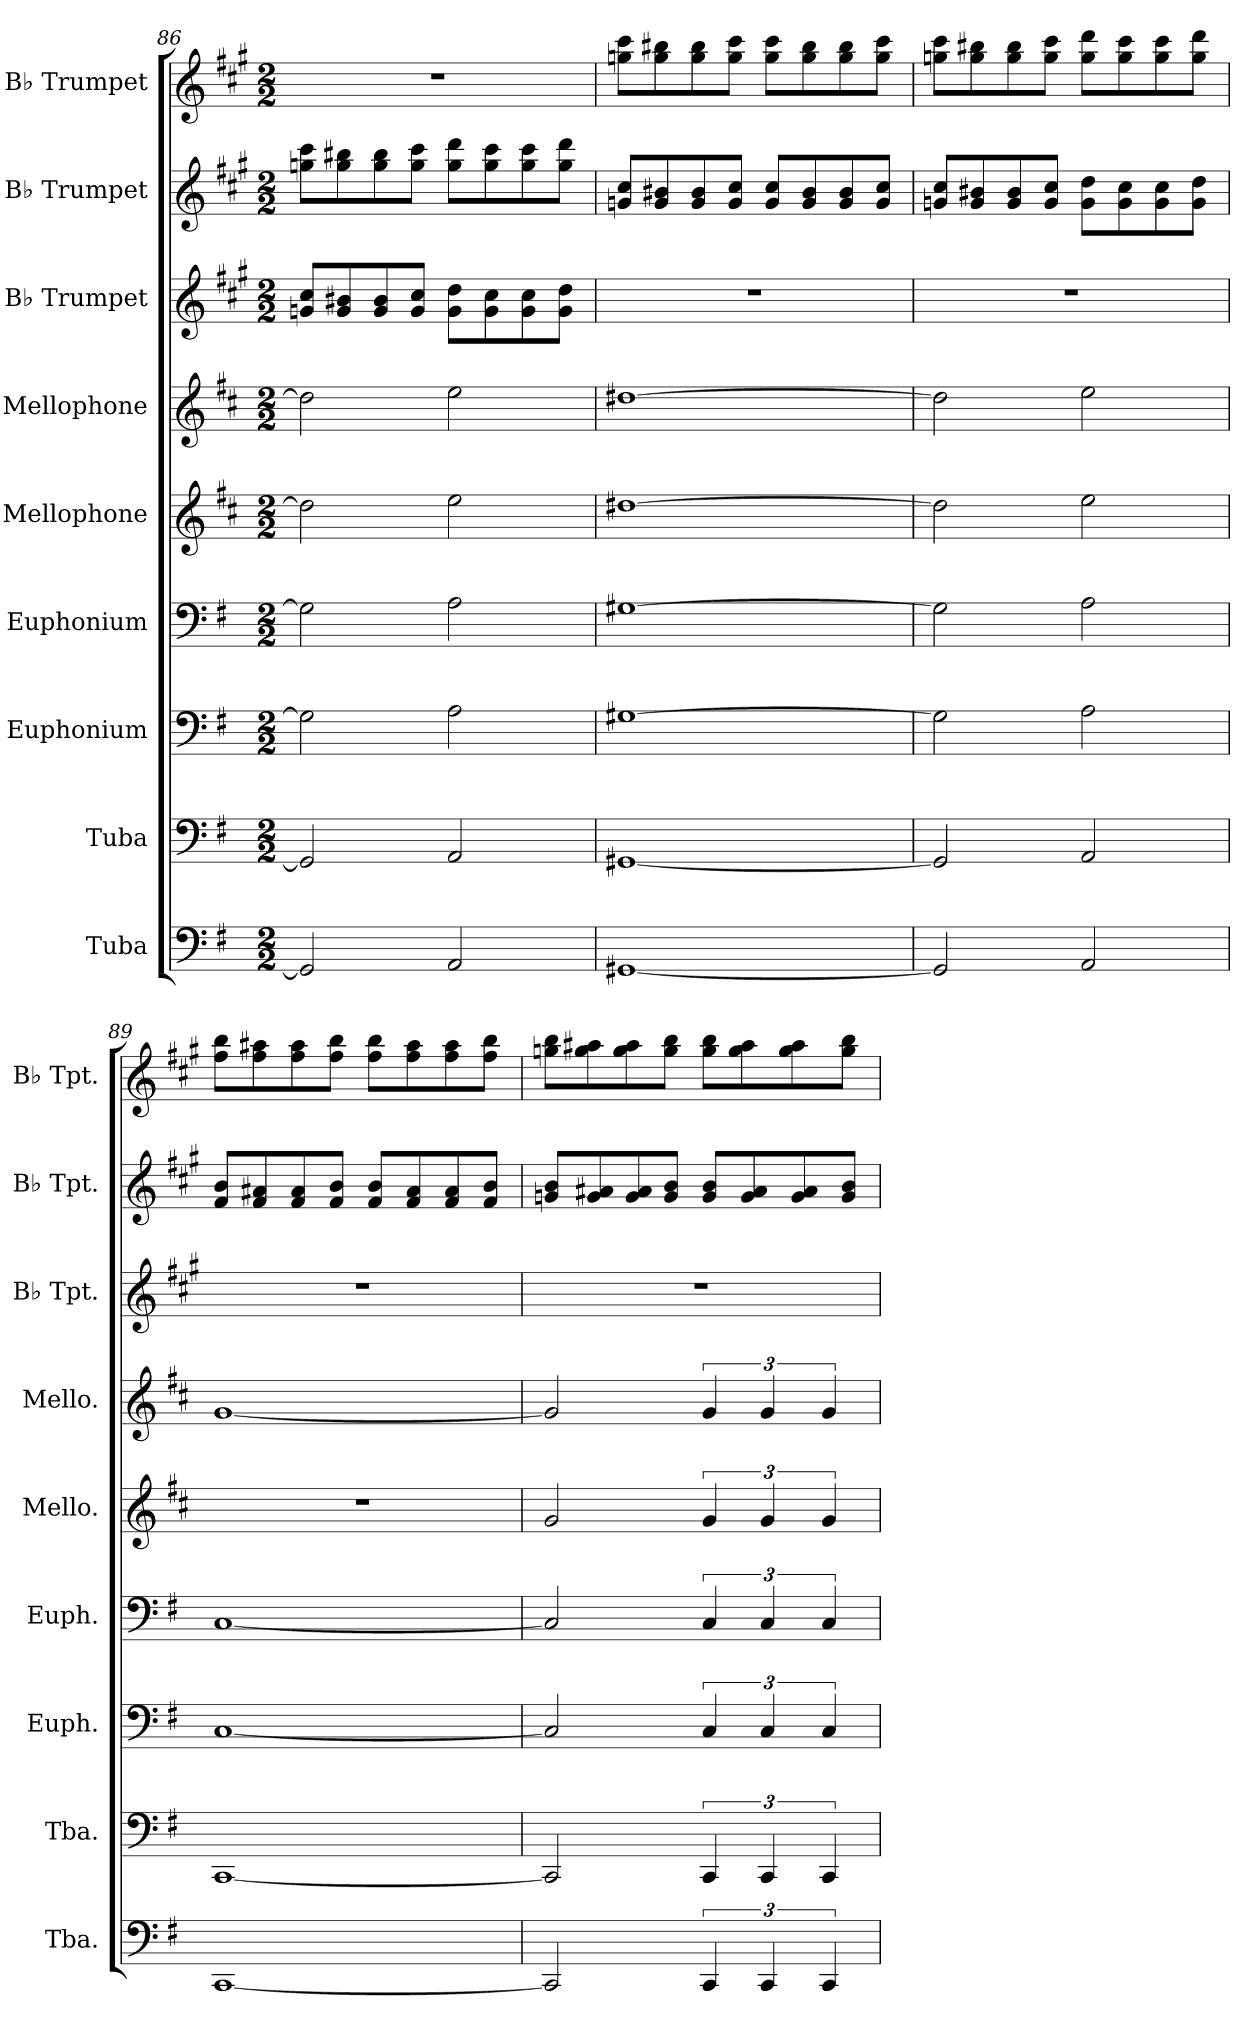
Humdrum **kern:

**kern	**kern	**kern	**kern	**kern	**kern	**kern	**kern	**kern
*part9	*part8	*part7	*part6	*part5	*part4	*part3	*part2	*part1
*staff9	*staff8	*staff7	*staff6	*staff5	*staff4	*staff3	*staff2	*staff1
*I"Tuba	*I"Tuba	*I"Euphonium	*I"Euphonium	*I"Mellophone	*I"Mellophone	*I"B♭ Trumpet	*I"B♭ Trumpet	*I"B♭ Trumpet
*I'Tba.	*I'Tba.	*I'Euph.	*I'Euph.	*I'Mello.	*I'Mello.	*I'B♭ Tpt.	*I'B♭ Tpt.	*I'B♭ Tpt.
*clefF4	*clefF4	*clefF4	*clefF4	*clefG2	*clefG2	*clefG2	*clefG2	*clefG2
*	*	*	*	*ITrd4c7	*ITrd4c7	*ITrd1c2	*ITrd1c2	*ITrd1c2
*k[f#]	*k[f#]	*k[f#]	*k[f#]	*k[f#]	*k[f#]	*k[f#]	*k[f#]	*k[f#]
*M2/2	*M2/2	*M2/2	*M2/2	*M2/2	*M2/2	*M2/2	*M2/2	*M2/2
=86	=86	=86	=86	=86	=86	=86	=86	=86
2GG#/]	2GG#/]	2G#\]	2G#\]	2g#\]	2g#\]	8fn/ 8b/L	8ffn\ 8bb\L	1r
.	.	.	.	.	.	8f/ 8a#X/	8ff\ 8aa#X\	.
.	.	.	.	.	.	8f/ 8a#/	8ff\ 8aa#\	.
.	.	.	.	.	.	8f/ 8b/J	8ff\ 8bb\J	.
2AA/	2AA/	2A\	2A\	2a\	2a\	8f\ 8cc\L	8ff\ 8ccc\L	.
.	.	.	.	.	.	8f\ 8b\	8ff\ 8bb\	.
.	.	.	.	.	.	8f\ 8b\	8ff\ 8bb\	.
.	.	.	.	.	.	8f\ 8cc\J	8ff\ 8ccc\J	.
=87	=87	=87	=87	=87	=87	=87	=87	=87
[1GG#X	[1GG#X	[1G#X	[1G#X	[1g#X	[1g#X	1r	8fn/ 8b/L	8ffn\ 8bb\L
.	.	.	.	.	.	.	8f/ 8a#X/	8ff\ 8aa#X\
.	.	.	.	.	.	.	8f/ 8a#/	8ff\ 8aa#\
.	.	.	.	.	.	.	8f/ 8b/J	8ff\ 8bb\J
.	.	.	.	.	.	.	8f/ 8b/L	8ff\ 8bb\L
.	.	.	.	.	.	.	8f/ 8a#/	8ff\ 8aa#\
.	.	.	.	.	.	.	8f/ 8a#/	8ff\ 8aa#\
.	.	.	.	.	.	.	8f/ 8b/J	8ff\ 8bb\J
!!LO:PB:g=z
=88	=88	=88	=88	=88	=88	=88	=88	=88
2GG#/]	2GG#/]	2G#\]	2G#\]	2g#\]	2g#\]	1r	8fn/ 8b/L	8ffn\ 8bb\L
.	.	.	.	.	.	.	8f/ 8a#X/	8ff\ 8aa#X\
.	.	.	.	.	.	.	8f/ 8a#/	8ff\ 8aa#\
.	.	.	.	.	.	.	8f/ 8b/J	8ff\ 8bb\J
2AA/	2AA/	2A\	2A\	2a\	2a\	.	8f\ 8cc\L	8ff\ 8ccc\L
.	.	.	.	.	.	.	8f\ 8b\	8ff\ 8bb\
.	.	.	.	.	.	.	8f\ 8b\	8ff\ 8bb\
.	.	.	.	.	.	.	8f\ 8cc\J	8ff\ 8ccc\J
=89	=89	=89	=89	=89	=89	=89	=89	=89
[1CC	[1CC	[1C	[1C	1r	[1c	1r	8e/ 8a/L	8ee\ 8aa\L
.	.	.	.	.	.	.	8e/ 8g#X/	8ee\ 8gg#X\
.	.	.	.	.	.	.	8e/ 8g#/	8ee\ 8gg#\
.	.	.	.	.	.	.	8e/ 8a/J	8ee\ 8aa\J
.	.	.	.	.	.	.	8e/ 8a/L	8ee\ 8aa\L
.	.	.	.	.	.	.	8e/ 8g#/	8ee\ 8gg#\
.	.	.	.	.	.	.	8e/ 8g#/	8ee\ 8gg#\
.	.	.	.	.	.	.	8e/ 8a/J	8ee\ 8aa\J
=90	=90	=90	=90	=90	=90	=90	=90	=90
2CC/]	2CC/]	2C/]	2C/]	2c/	2c/]	1r	8fn/ 8a/L	8ffn\ 8aa\L
.	.	.	.	.	.	.	8f/ 8g#X/	8ff\ 8gg#X\
.	.	.	.	.	.	.	8f/ 8g#/	8ff\ 8gg#\
.	.	.	.	.	.	.	8f/ 8a/J	8ff\ 8aa\J
6CC/	6CC/	6C/	6C/	6c/	6c/	.	8f/ 8a/L	8ff\ 8aa\L
.	.	.	.	.	.	.	8f/ 8g#/	8ff\ 8gg#\
6CC/	6CC/	6C/	6C/	6c/	6c/	.	.	.
.	.	.	.	.	.	.	8f/ 8g#/	8ff\ 8gg#\
6CC/	6CC/	6C/	6C/	6c/	6c/	.	.	.
.	.	.	.	.	.	.	8f/ 8a/J	8ff\ 8aa\J
=	=	=	=	=	=	=	=	=
*-	*-	*-	*-	*-	*-	*-	*-	*-
